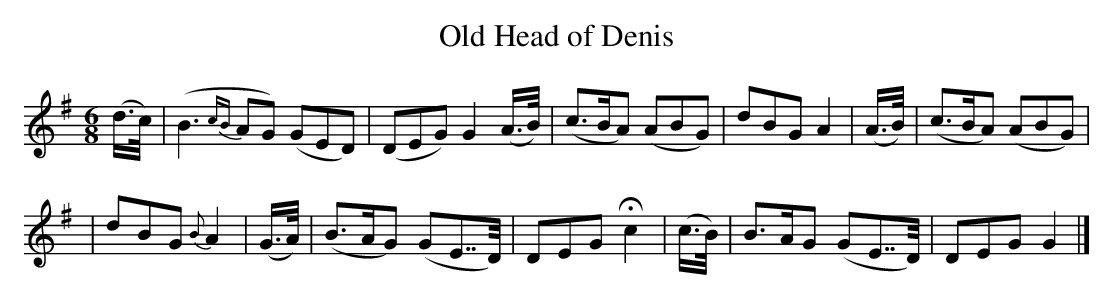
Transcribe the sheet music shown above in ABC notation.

X:1
T:Old Head of Denis
M:6/8
L:1/8
K:G
(d3/4c/4) \
| (B3{cB}AG) (GED) | (DEG) G2 (A3/4B/4) \
| (c>BA) (ABG) | dBG A2 \
| (A3/4B/4) | (c>BA) (ABG) |
| dBG {B}A2 | (G3/4A/4) \
| (B>AG) (GE>>D) | DEG Hc2 \
| (c3/4B/4) | B>AG (GE>>D) | DEG G2 |]
